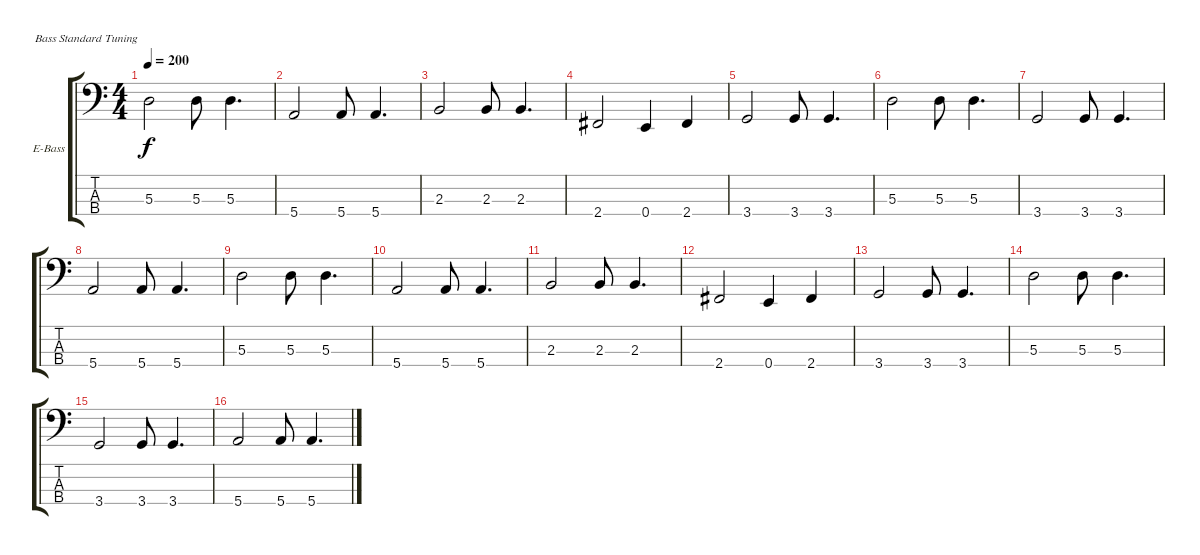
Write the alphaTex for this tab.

\bracketExtendMode groupsimilarinstruments
\firstSystemTrackNameOrientation horizontal
\otherSystemsTrackNameOrientation horizontal
\track ("Bass" "E-Bass") {instrument electricbassfinger}
\staff {score tabs}
\tuning (G2 D2 A1 E1)
\ts (4 4)
\tempo 200
\clef f4
\ks c
5.3.2{dy f} 5.3.8 5.3.4{d} |
5.4.2 5.4.8 5.4.4{d} |
2.3.2 2.3.8 2.3.4{d} |
2.4.2 0.4.4 2.4.4 |
3.4.2 3.4.8 3.4.4{d} |
5.3.2 5.3.8 5.3.4{d} |
3.4.2 3.4.8 3.4.4{d} |
5.4.2 5.4.8 5.4.4{d} |
5.3.2 5.3.8 5.3.4{d} |
5.4.2 5.4.8 5.4.4{d} |
2.3.2 2.3.8 2.3.4{d} |
2.4.2 0.4.4 2.4.4 |
3.4.2 3.4.8 3.4.4{d} |
5.3.2 5.3.8 5.3.4{d} |
3.4.2 3.4.8 3.4.4{d} |
5.4.2 5.4.8 5.4.4{d}
